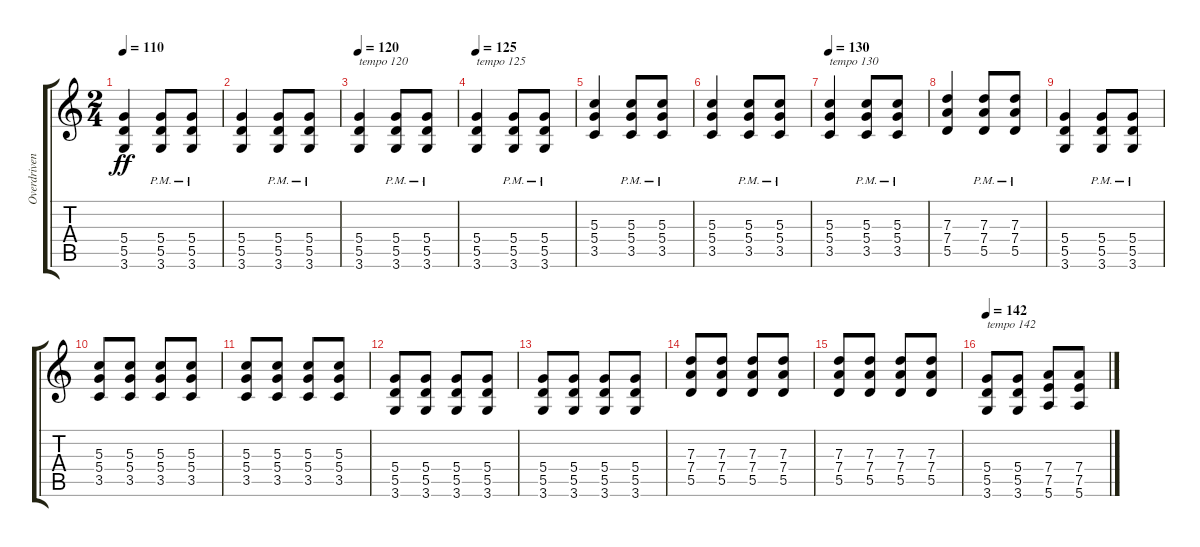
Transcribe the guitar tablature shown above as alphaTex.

\track ("Overdriven" "Overdriven") {instrument overdrivenguitar}
\staff {score tabs}
\tuning (E4 B3 G3 D3 A2 E2) {hide}
\ts (2 4)
\tempo 110
\clef g2
\ks c
(5.4 5.5 3.6).4{dy ff} (5.4{pm} 5.5{pm} 3.6{pm}).8 (5.4{pm} 5.5{pm} 3.6{pm}).8 |
(5.4 5.5 3.6).4 (5.4{pm} 5.5{pm} 3.6{pm}).8 (5.4{pm} 5.5{pm} 3.6{pm}).8 |
\tempo 120
(5.4 5.5 3.6).4{txt "tempo 120"} (5.4{pm} 5.5{pm} 3.6{pm}).8 (5.4{pm} 5.5{pm} 3.6{pm}).8 |
\tempo 125
(5.4 5.5 3.6).4{txt "tempo 125"} (5.4{pm} 5.5{pm} 3.6{pm}).8 (5.4{pm} 5.5{pm} 3.6{pm}).8 |
(5.3 5.4 3.5).4 (5.3{pm} 5.4{pm} 3.5{pm}).8 (5.3{pm} 5.4{pm} 3.5{pm}).8 |
(5.3 5.4 3.5).4 (5.3{pm} 5.4{pm} 3.5{pm}).8 (5.3{pm} 5.4{pm} 3.5{pm}).8 |
\tempo 130
(5.3 5.4 3.5).4{txt "tempo 130"} (5.3{pm} 5.4{pm} 3.5{pm}).8 (5.3{pm} 5.4{pm} 3.5{pm}).8 |
(7.3 7.4 5.5).4 (7.3{pm} 7.4{pm} 5.5{pm}).8 (7.3{pm} 7.4{pm} 5.5{pm}).8 |
(5.4 5.5 3.6).4 (5.4{pm} 5.5{pm} 3.6{pm}).8 (5.4{pm} 5.5{pm} 3.6{pm}).8 |
(5.3 5.4 3.5).8 (5.3 5.4 3.5).8 (5.3 5.4 3.5).8 (5.3 5.4 3.5).8 |
(5.3 5.4 3.5).8 (5.3 5.4 3.5).8 (5.3 5.4 3.5).8 (5.3 5.4 3.5).8 |
(5.4 5.5 3.6).8 (5.4 5.5 3.6).8 (5.4 5.5 3.6).8 (5.4 5.5 3.6).8 |
(5.4 5.5 3.6).8 (5.4 5.5 3.6).8 (5.4 5.5 3.6).8 (5.4 5.5 3.6).8 |
(7.3 7.4 5.5).8 (7.3 7.4 5.5).8 (7.3 7.4 5.5).8 (7.3 7.4 5.5).8 |
(7.3 7.4 5.5).8 (7.3 7.4 5.5).8 (7.3 7.4 5.5).8 (7.3 7.4 5.5).8 |
\tempo 142
(5.4 5.5 3.6).8{txt "tempo 142"} (5.4 5.5 3.6).8 (7.4 7.5 5.6).8 (7.4 7.5 5.6).8
